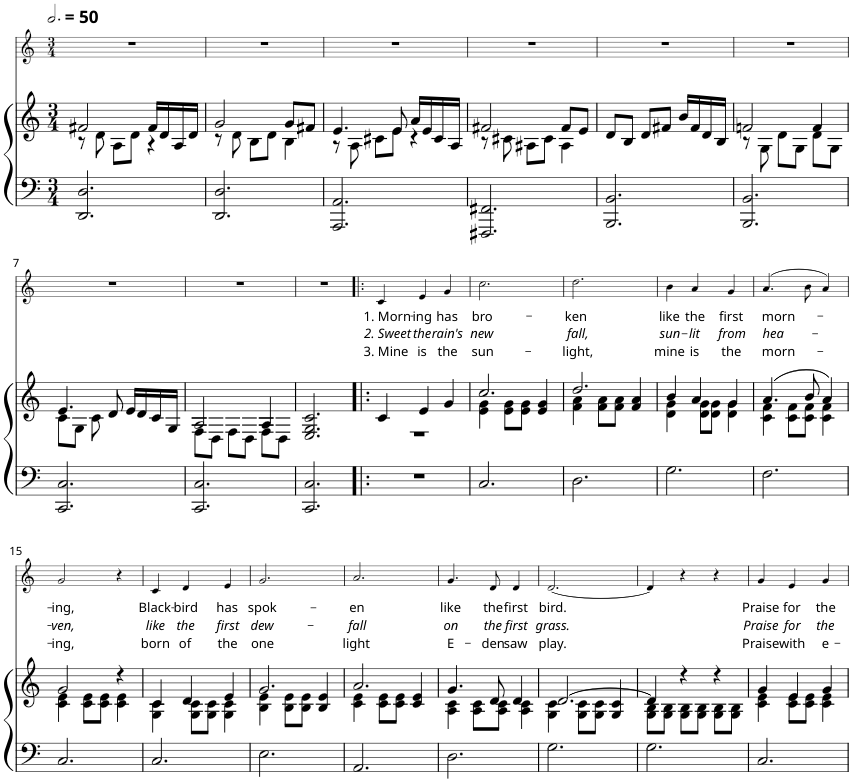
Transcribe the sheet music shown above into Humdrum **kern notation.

**kern	**kern	**kern	**text	**text	**text
*part2	*part2	*part1	*part1	*part1	*part1
*staff3	*staff2	*staff1	*staff1	*staff1	*staff1
*I"Piano	*	*I"Voice	*	*	*
*I'Pno	*	*	*	*	*
*	*	*stria5	*	*	*
*clefF4	*clefG2	*clefG2	*	*	*
*k[]	*k[]	*k[]	*	*	*
*M3/4	*M3/4	*M3/4	*	*	*
*MM150	*MM150	*MM150	*	*	*
=1	=1	=1	=1	=1	=1
*	*^	*	*	*	*
2.DD/ 2.D/	2f#X/	8r	2.r	.	.	.
.	.	8d\	.	.	.	.
.	.	8A\L	.	.	.	.
.	.	8d\J	.	.	.	.
.	16f#/LL	4r	.	.	.	.
.	16d/	.	.	.	.	.
.	16A/	.	.	.	.	.
.	16d/JJ	.	.	.	.	.
=2	=2	=2	=2	=2	=2	=2
2.DD/ 2.D/	2g/	8r	2.r	.	.	.
.	.	8d\	.	.	.	.
.	.	8B\L	.	.	.	.
.	.	8d\J	.	.	.	.
.	8g/L	4B\	.	.	.	.
.	8f#X/J	.	.	.	.	.
=3	=3	=3	=3	=3	=3	=3
2.AAA/ 2.AA/	4.e/	8r	2.r	.	.	.
.	.	8A\	.	.	.	.
.	.	8c#X\L	.	.	.	.
.	8e/	8e\J	.	.	.	.
.	16a/LL	4r	.	.	.	.
.	16e/	.	.	.	.	.
.	16c#/	.	.	.	.	.
.	16A/JJ	.	.	.	.	.
=4	=4	=4	=4	=4	=4	=4
2.FFF#X/ 2.FF#X/	2f#X/	8r	2.r	.	.	.
.	.	8c#X\	.	.	.	.
.	.	8A#X\L	.	.	.	.
.	.	8c#\J	.	.	.	.
.	8f#/L	4A#\	.	.	.	.
.	8e/J	.	.	.	.	.
*	*v	*v	*	*	*	*
=5	=5	=5	=5	=5	=5
2.BBB/ 2.BB/	8d/L	2.r	.	.	.
.	8B/J	.	.	.	.
.	8d/L	.	.	.	.
.	8f#X/J	.	.	.	.
.	16b/LL	.	.	.	.
.	16f#/	.	.	.	.
.	16d/	.	.	.	.
.	16B/JJ	.	.	.	.
=6	=6	=6	=6	=6	=6
*	*^	*	*	*	*
2.BBB/ 2.BB/	2fn/	8r	2.r	.	.	.
.	.	8G\	.	.	.	.
.	.	8d\L	.	.	.	.
.	.	8G\J	.	.	.	.
.	4f/	8d\L	.	.	.	.
.	.	8G\J	.	.	.	.
!!LO:LB:g=z
=7	=7	=7	=7	=7	=7	=7
2.CC/ 2.C/	4.e/	8c\L	2.r	.	.	.
.	.	8G\J	.	.	.	.
.	.	8c\	.	.	.	.
.	8d/	4.ryy	.	.	.	.
.	16e/LL	.	.	.	.	.
.	16d/	.	.	.	.	.
.	16c/	.	.	.	.	.
.	16G/JJ	.	.	.	.	.
=8	=8	=8	=8	=8	=8	=8
2.CC/ 2.C/	2A/	8F\L	2.r	.	.	.
.	.	8D\J	.	.	.	.
.	.	8F\L	.	.	.	.
.	.	8D\J	.	.	.	.
.	4A/	8F\L	.	.	.	.
.	.	8D\J	.	.	.	.
*	*v	*v	*	*	*	*
=9	=9	=9	=9	=9	=9
2.CC/ 2.C/	2.E/ 2.G/ 2.c/	2.r	.	.	.
=10!|:	=10!|:	=10!|:	=10!|:	=10!|:	=10!|:
*	*^	*	*	*	*
!	!	!	!	!LO:LY:b	!LO:LY:b	!LO:LY:b
2.r	4c/	2.r	4c/	1. Morn-	2. Sweet	3. Mine
!	!	!	!	!LO:LY:b	!LO:LY:b	!LO:LY:b
.	4e/	.	4e/	-ing	the	is
!	!	!	!	!LO:LY:b	!LO:LY:b	!LO:LY:b
.	4g/	.	4g/	has	rain's	the
=11	=11	=11	=11	=11	=11	=11
!	!	!	!	!LO:LY:b	!LO:LY:b	!LO:LY:b
2.C/	2.cc/	4e\ 4g\	2.cc\	bro-	new	sun-
.	.	8e\ 8g\L	.	.	.	.
.	.	8e\ 8g\J	.	.	.	.
.	.	4e/ 4g/	.	.	.	.
=12	=12	=12	=12	=12	=12	=12
!	!	!	!	!LO:LY:b	!LO:LY:b	!LO:LY:b
2.D\	2.dd/	4f\ 4a\	2.dd\	-ken	fall,	-light,
.	.	8f\ 8a\L	.	.	.	.
.	.	8f\ 8a\J	.	.	.	.
.	.	4f/ 4a/	.	.	.	.
=13	=13	=13	=13	=13	=13	=13
!	!	!	!	!LO:LY:b	!LO:LY:b	!LO:LY:b
2.G\	4b/	4d\ 4g\	4b\	like	sun-	mine
!	!	!	!	!LO:LY:b	!LO:LY:b	!LO:LY:b
.	4a/	8d\ 8g\L	4a/	the	-lit	is
.	.	8d\ 8g\J	.	.	.	.
!	!	!	!	!LO:LY:b	!LO:LY:b	!LO:LY:b
.	4g/	4d\ 4g\	4g/	first	from	the
=14	=14	=14	=14	=14	=14	=14
!	!	!	!	!LO:LY:b	!LO:LY:b	!LO:LY:b
2.F\	(4.a/	4c\ 4f\	(4.a/	morn-	hea-	morn-
.	.	8c\ 8f\L	.	.	.	.
.	8b/	8c\ 8f\J	8b\	.	.	.
.	4a/)	4c\ 4f\	4a/)	.	.	.
!!LO:LB:g=z
=15	=15	=15	=15	=15	=15	=15
!	!	!	!	!LO:LY:b	!LO:LY:b	!LO:LY:b
2.C/	2g/	4c\ 4e\	2g/	-ing,	-ven,	-ing,
.	.	8c\ 8e\L	.	.	.	.
.	.	8c\ 8e\J	.	.	.	.
.	4r	4c\ 4e\	4r	.	.	.
=16	=16	=16	=16	=16	=16	=16
!	!	!	!	!LO:LY:b	!LO:LY:b	!LO:LY:b
2.C/	4c/	4G\ 4c\	4c/	Black-	like	born
!	!	!	!	!LO:LY:b	!LO:LY:b	!LO:LY:b
.	4d/	8G\ 8c\L	4d/	-bird	the	of
.	.	8G\ 8c\J	.	.	.	.
!	!	!	!	!LO:LY:b	!LO:LY:b	!LO:LY:b
.	4e/	4G\ 4c\	4e/	has	first	the
=17	=17	=17	=17	=17	=17	=17
!	!	!	!	!LO:LY:b	!LO:LY:b	!LO:LY:b
2.E\	2.g/	4B\ 4e\	2.g/	spok-	dew-	one
.	.	8B\ 8e\L	.	.	.	.
.	.	8B\ 8e\J	.	.	.	.
.	.	4B/ 4e/	.	.	.	.
=18	=18	=18	=18	=18	=18	=18
!	!	!	!	!LO:LY:b	!LO:LY:b	!LO:LY:b
2.AA/	2.a/	4c\ 4e\	2.a/	-en	-fall	light
.	.	8c\ 8e\L	.	.	.	.
.	.	8c\ 8e\J	.	.	.	.
.	.	4c/ 4e/	.	.	.	.
=19	=19	=19	=19	=19	=19	=19
!	!	!	!	!LO:LY:b	!LO:LY:b	!LO:LY:b
2.D\	4.g/	4A\ 4c\	4.g/	like	on	E-
.	.	8A\ 8c\L	.	.	.	.
!	!	!	!	!LO:LY:b	!LO:LY:b	!LO:LY:b
.	8d/	8A\ 8c\J	8d/	the	the	-den
!	!	!	!	!LO:LY:b	!LO:LY:b	!LO:LY:b
.	4d/	4A\ 4c\	4d/	first	first	saw
=20	=20	=20	=20	=20	=20	=20
!	!	!	!	!LO:LY:b	!LO:LY:b	!LO:LY:b
2.G\	[2.d/	4G\ 4c\	[2.d/	bird.	grass.	play.
.	.	8G\ 8c\L	.	.	.	.
.	.	8G\ 8c\J	.	.	.	.
.	.	4G/ 4c/	.	.	.	.
=21	=21	=21	=21	=21	=21	=21
2.G\	4d/]	8G\ 8B\L	4d/]	.	.	.
.	.	8G\ 8B\J	.	.	.	.
.	4r	8G\ 8B\L	4r	.	.	.
.	.	8G\ 8B\J	.	.	.	.
.	4r	8G\ 8B\L	4r	.	.	.
.	.	8G\ 8B\J	.	.	.	.
=22	=22	=22	=22	=22	=22	=22
!	!	!	!	!LO:LY:b	!LO:LY:b	!LO:LY:b
2.C/	4g/	4c\ 4e\	4g/	Praise	Praise	Praise
!	!	!	!	!LO:LY:b	!LO:LY:b	!LO:LY:b
.	4e/	8c\ 8e\L	4e/	for	for	with
.	.	8c\ 8e\J	.	.	.	.
!	!	!	!	!LO:LY:b	!LO:LY:b	!LO:LY:b
.	4g/	4c\ 4e\	4g/	the	the	e-
*	*v	*v	*	*	*	*
=	=	=	=	=	=
*-	*-	*-	*-	*-	*-
